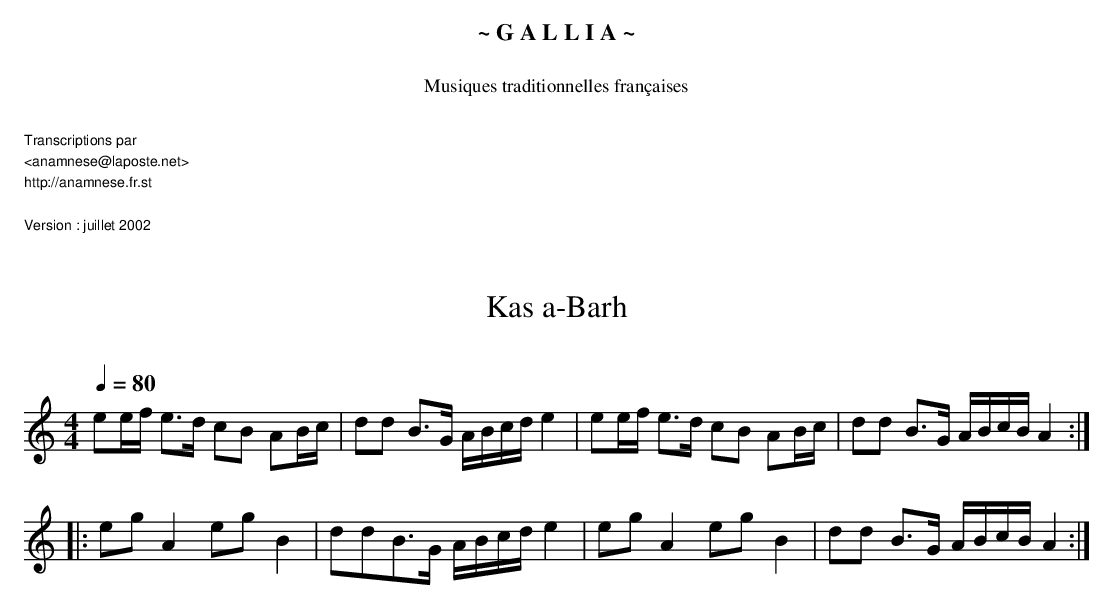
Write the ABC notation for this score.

X:1
T:Kas a-Barh
C:
M:4/4
L:1/8
Q:1/4=80
K:C
ee/f/ e>d cB AB/c/ | dd B>G A/B/c/d/ e2 | ee/f/ e>d cB AB/c/ | dd B>G A/B/c/B/ A2 ::
egA2 egB2 | ddB>G A/B/c/d/ e2 | egA2 egB2 | dd B>G A/B/c/B/ A2 :|
